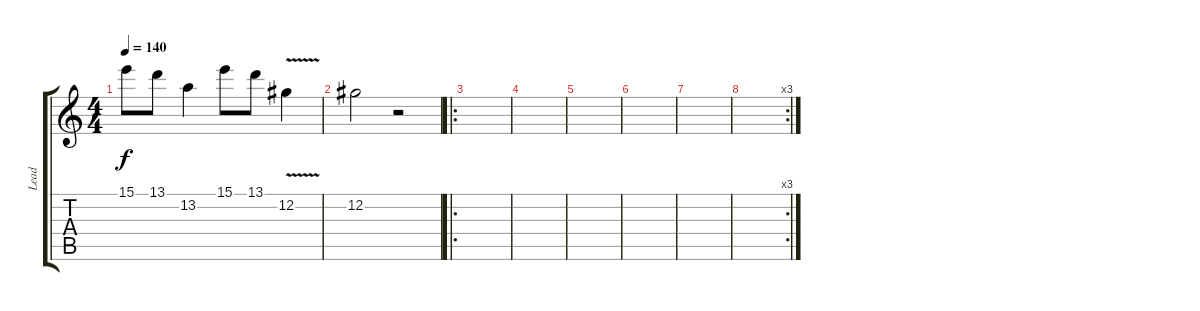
\track ("Lead" "Lead") {instrument distortionguitar}
\staff {score tabs}
\tuning (Db4 Ab3 E3 B2 Gb2 B1) {hide}
\ts (4 4)
\tempo 140
\clef g2
\ks c
15.1.8{dy f} 13.1.8 13.2.4 15.1.8 13.1.8 12.2{v}.4 |
12.2.2 r.2 |
\ro
|
|
|
|
|
\rc 3
